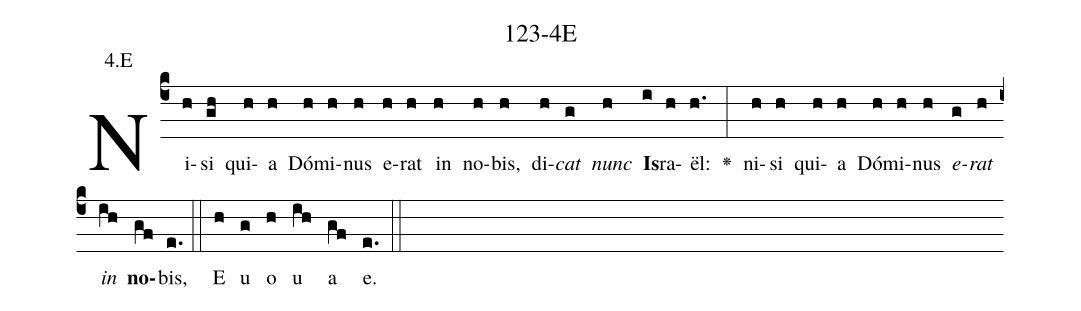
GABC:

name: 123-4E;
annotation: 4.E;
%%
(c4)Ni(h)si(gh) qui(h)a(h) Dó(h)mi(h)nus(h) e(h)rat(h) in(h) no(h)bis,(h) di(h)<i>cat</i>(g) <i>nunc</i>(h) <b>Is</b>(i)ra(h)ël:(h.) <v>\greheightstar</v>(:) ni(h)si(h) qui(h)a(h) Dó(h)mi(h)nus(h) <i>e</i>(g)<i>rat</i>(h) <i>in</i>(ih) <b>no</b>(gf)bis,(e.) (::) E(h) u(g) o(h) u(ih) a(gf) e.(e.) (::)
